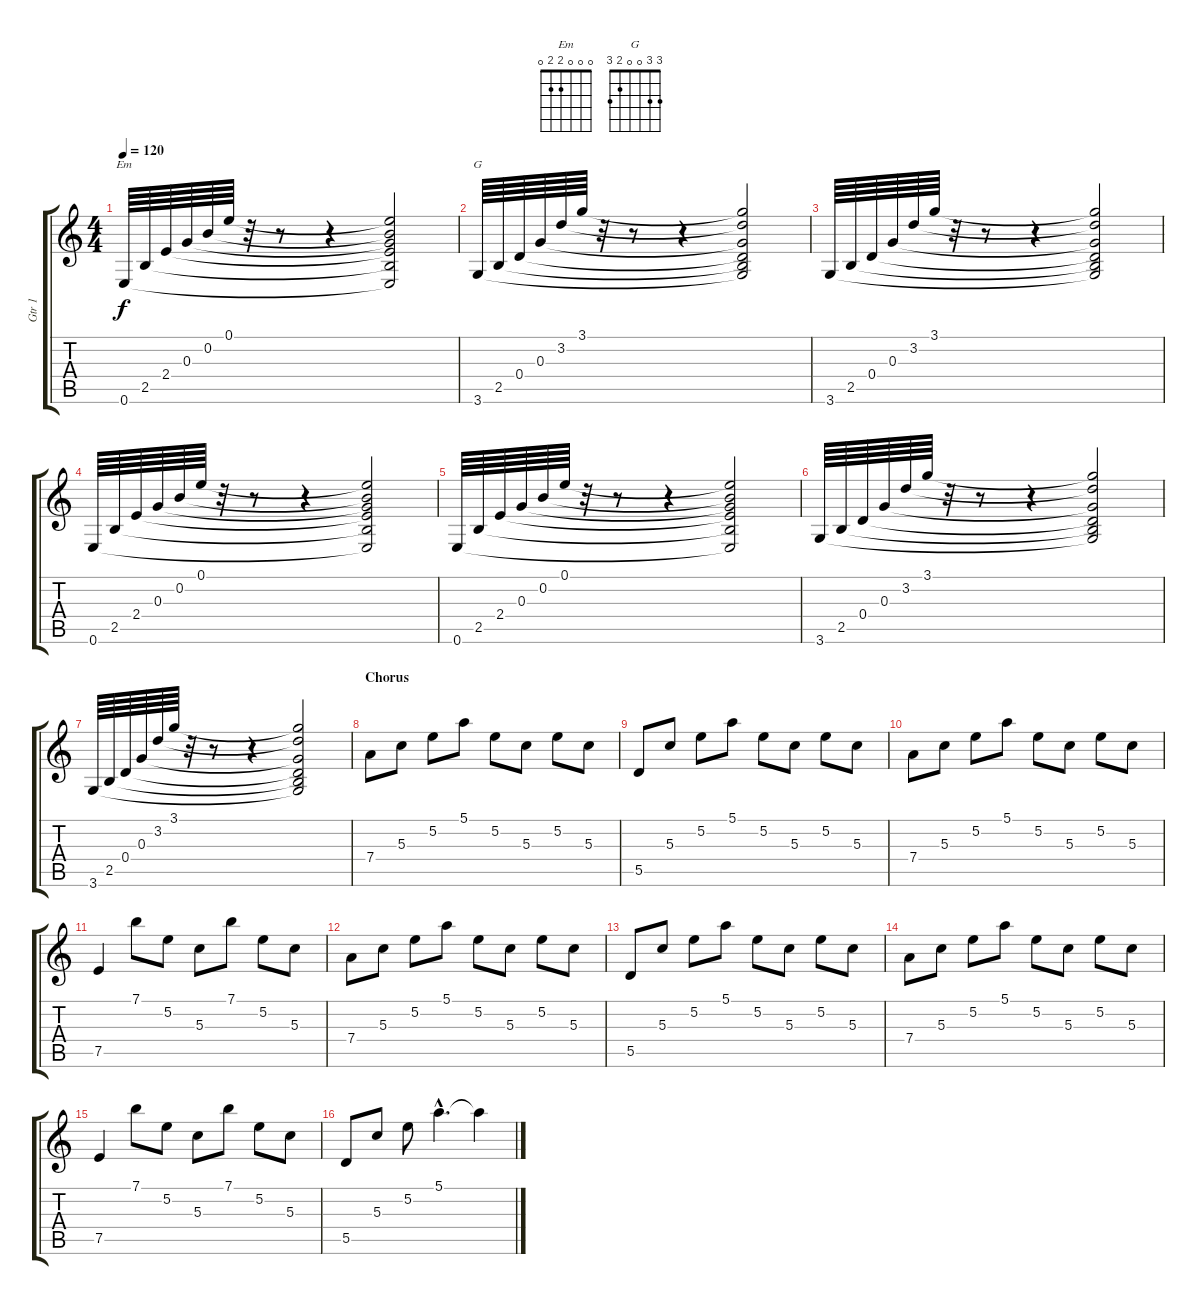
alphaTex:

\track ("Gtr 1" "Gtr 1") {instrument electricguitarclean}
\staff {score tabs}
\tuning (E4 B3 G3 D3 A2 E2) {hide}
\chord ("Em" 0 0 0 2 2 0)
\chord ("G" 3 3 0 0 2 3)
\ts (4 4)
\tempo 120
\clef g2
\ks c
0.6.64{ch "Em" dy f} 2.5.64 2.4.64 0.3.64 0.2.64 0.1.64 r.32 r.8 r.4 (0.1{t} 0.2{t} 0.3{t} 2.4{t} 2.5{t} 0.6{t}).2 |
3.6.64{ch "G"} 2.5.64 0.4.64 0.3.64 3.2.64 3.1.64 r.32 r.8 r.4 (3.1{t} 3.2{t} 0.3{t} 0.4{t} 2.5{t} 3.6{t}).2 |
3.6.64 2.5.64 0.4.64 0.3.64 3.2.64 3.1.64 r.32 r.8 r.4 (3.1{t} 3.2{t} 0.3{t} 0.4{t} 2.5{t} 3.6{t}).2 |
0.6.64 2.5.64 2.4.64 0.3.64 0.2.64 0.1.64 r.32 r.8 r.4 (0.1{t} 0.2{t} 0.3{t} 2.4{t} 2.5{t} 0.6{t}).2 |
0.6.64 2.5.64 2.4.64 0.3.64 0.2.64 0.1.64 r.32 r.8 r.4 (0.1{t} 0.2{t} 0.3{t} 2.4{t} 2.5{t} 0.6{t}).2 |
3.6.64 2.5.64 0.4.64 0.3.64 3.2.64 3.1.64 r.32 r.8 r.4 (3.1{t} 3.2{t} 0.3{t} 0.4{t} 2.5{t} 3.6{t}).2 |
3.6.64 2.5.64 0.4.64 0.3.64 3.2.64 3.1.64 r.32 r.8 r.4 (3.1{t} 3.2{t} 0.3{t} 0.4{t} 2.5{t} 3.6{t}).2 |
\section ("" "Chorus")
7.4.8 5.3.8 5.2.8 5.1.8 5.2.8 5.3.8 5.2.8 5.3.8 |
5.5.8 5.3.8 5.2.8 5.1.8 5.2.8 5.3.8 5.2.8 5.3.8 |
7.4.8 5.3.8 5.2.8 5.1.8 5.2.8 5.3.8 5.2.8 5.3.8 |
7.5.4 7.1.8 5.2.8 5.3.8 7.1.8 5.2.8 5.3.8 |
7.4.8 5.3.8 5.2.8 5.1.8 5.2.8 5.3.8 5.2.8 5.3.8 |
5.5.8 5.3.8 5.2.8 5.1.8 5.2.8 5.3.8 5.2.8 5.3.8 |
7.4.8 5.3.8 5.2.8 5.1.8 5.2.8 5.3.8 5.2.8 5.3.8 |
7.5.4 7.1.8 5.2.8 5.3.8 7.1.8 5.2.8 5.3.8 |
5.5.8 5.3.8 5.2.8 5.1{hac}.4{d} 5.1{t}.4
